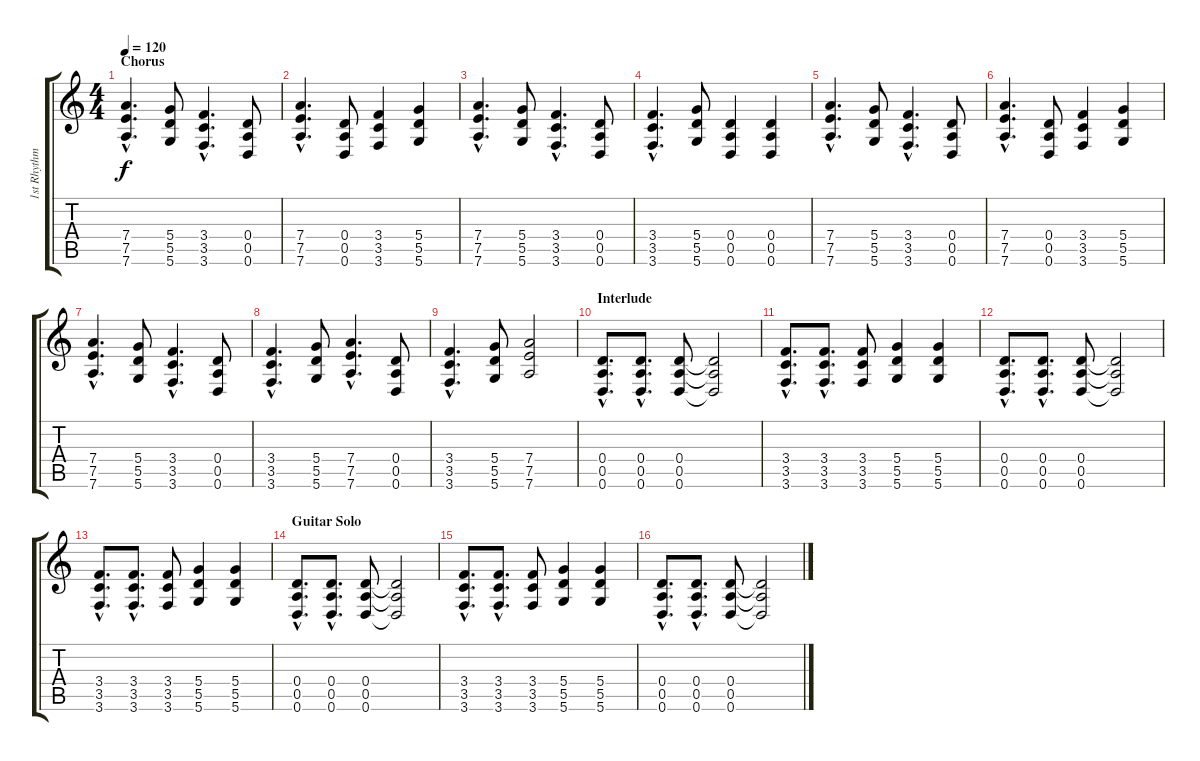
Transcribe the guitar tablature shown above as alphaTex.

\track ("1st Rhythm Distortion Guitar" "1st Rhythm") {instrument distortionguitar}
\staff {score tabs}
\tuning (E4 B3 G3 D3 A2 D2) {hide}
\ts (4 4)
\section ("" "Chorus")
\tempo 120
\clef g2
\ks c
(7.4{hac} 7.5{hac} 7.6{hac}).4{d dy f} (5.4 5.5 5.6).8 (3.4{hac} 3.5{hac} 3.6{hac}).4{d} (0.4 0.5 0.6).8 |
(7.4{hac} 7.5{hac} 7.6{hac}).4{d} (0.4 0.5 0.6).8 (3.4 3.5 3.6).4 (5.4 5.5 5.6).4 |
(7.4{hac} 7.5{hac} 7.6{hac}).4{d} (5.4 5.5 5.6).8 (3.4{hac} 3.5{hac} 3.6{hac}).4{d} (0.4 0.5 0.6).8 |
(3.4{hac} 3.5{hac} 3.6{hac}).4{d} (5.4 5.5 5.6).8 (0.4 0.5 0.6).4 (0.4 0.5 0.6).4 |
(7.4{hac} 7.5{hac} 7.6{hac}).4{d} (5.4 5.5 5.6).8 (3.4{hac} 3.5{hac} 3.6{hac}).4{d} (0.4 0.5 0.6).8 |
(7.4{hac} 7.5{hac} 7.6{hac}).4{d} (0.4 0.5 0.6).8 (3.4 3.5 3.6).4 (5.4 5.5 5.6).4 |
(7.4{hac} 7.5{hac} 7.6{hac}).4{d} (5.4 5.5 5.6).8 (3.4{hac} 3.5{hac} 3.6{hac}).4{d} (0.4 0.5 0.6).8 |
(3.4{hac} 3.5{hac} 3.6{hac}).4{d} (5.4 5.5 5.6).8 (7.4{hac} 7.5{hac} 7.6{hac}).4{d} (0.4 0.5 0.6).8 |
(3.4{hac} 3.5{hac} 3.6{hac}).4{d} (5.4 5.5 5.6).8 (7.4 7.5 7.6).2 |
\section ("" "Interlude")
(0.4{hac} 0.5{hac} 0.6{hac}).8{d} (0.4{hac} 0.5{hac} 0.6{hac}).8{d} (0.4 0.5 0.6).8 (0.4{t} 0.5{t} 0.6{t}).2 |
(3.4{hac} 3.5{hac} 3.6{hac}).8{d} (3.4{hac} 3.5{hac} 3.6{hac}).8{d} (3.4 3.5 3.6).8 (5.4 5.5 5.6).4 (5.4 5.5 5.6).4 |
(0.4{hac} 0.5{hac} 0.6{hac}).8{d} (0.4{hac} 0.5{hac} 0.6{hac}).8{d} (0.4 0.5 0.6).8 (0.4{t} 0.5{t} 0.6{t}).2 |
(3.4{hac} 3.5{hac} 3.6{hac}).8{d} (3.4{hac} 3.5{hac} 3.6{hac}).8{d} (3.4 3.5 3.6).8 (5.4 5.5 5.6).4 (5.4 5.5 5.6).4 |
\section ("" "Guitar Solo")
(0.4{hac} 0.5{hac} 0.6{hac}).8{d} (0.4{hac} 0.5{hac} 0.6{hac}).8{d} (0.4 0.5 0.6).8 (0.4{t} 0.5{t} 0.6{t}).2 |
(3.4{hac} 3.5{hac} 3.6{hac}).8{d} (3.4{hac} 3.5{hac} 3.6{hac}).8{d} (3.4 3.5 3.6).8 (5.4 5.5 5.6).4 (5.4 5.5 5.6).4 |
(0.4{hac} 0.5{hac} 0.6{hac}).8{d} (0.4{hac} 0.5{hac} 0.6{hac}).8{d} (0.4 0.5 0.6).8 (0.4{t} 0.5{t} 0.6{t}).2
